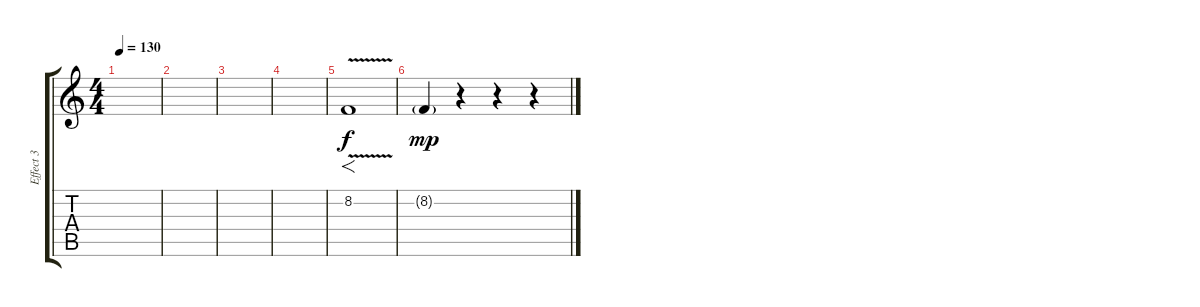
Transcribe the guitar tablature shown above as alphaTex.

\track ("Effect 3" "Effect 3") {instrument viola}
\staff {score tabs}
\tuning (D4 A3 F3 C3 G2 C2) {hide}
\ts (4 4)
\tempo 130
\clef g2
\ks c
|
|
|
|
8.2{v}.1{f} |
8.2{g}.4{dy mp} r.4 r.4 r.4
